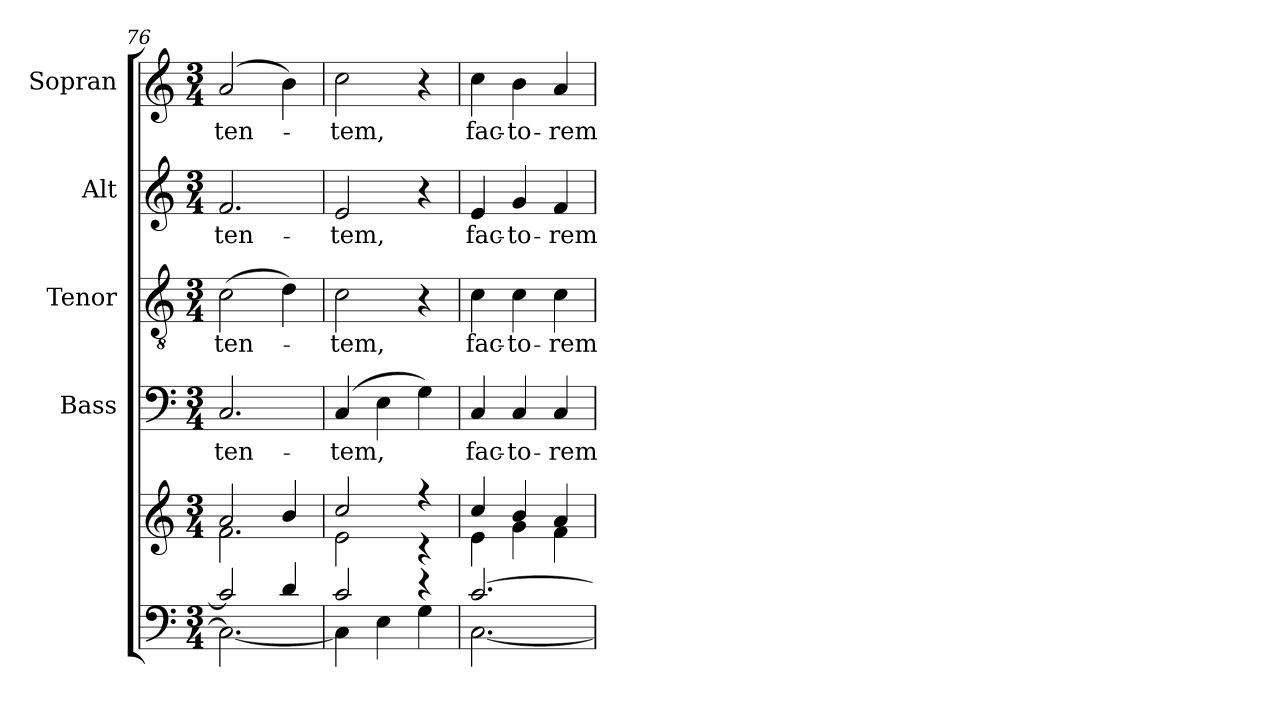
**kern	**kern	**kern	**text	**kern	**text	**kern	**text	**kern	**text
*part5	*part5	*part4	*part4	*part3	*part3	*part2	*part2	*part1	*part1
*staff6	*staff5	*staff4	*staff4	*staff3	*staff3	*staff2	*staff2	*staff1	*staff1
*	*	*I"Bass	*	*I"Tenor	*	*I"Alt	*	*I"Sopran	*
*	*	*I'B.	*	*I'T.	*	*I'A.	*	*I'S.	*
*clefF4	*clefG2	*clefF4	*	*clefGv2	*	*clefG2	*	*clefG2	*
*k[]	*k[]	*k[]	*	*k[]	*	*k[]	*	*k[]	*
*C:	*C:	*C:	*	*C:	*	*C:	*	*C:	*
*M3/4	*M3/4	*M3/4	*	*M3/4	*	*M3/4	*	*M3/4	*
=76	=76	=76	=76	=76	=76	=76	=76	=76	=76
*^	*^	*	*	*	*	*	*	*	*
!	!	!	!	!	!LO:LY:b	!	!LO:LY:b	!	!LO:LY:b	!	!LO:LY:b
2c/]	2.C\_	2a/	2.f\	2.C/	-ten-	(>2c\	-ten-	2.f/	-ten-	(2a/	-ten-
4d/	.	4b/	.	.	.	4d\)	.	.	.	4b\)	.
=77	=77	=77	=77	=77	=77	=77	=77	=77	=77	=77	=77
!	!	!	!	!	!LO:LY:b	!	!LO:LY:b	!	!LO:LY:b	!	!LO:LY:b
2c/	4C\]	2cc/	2e\	(4C/	-tem,	2c\	-tem,	2e/	-tem,	2cc\	-tem,
.	4E\	.	.	4E\	.	.	.	.	.	.	.
4re	4G\	4r	4r	4G\)	.	4r	.	4r	.	4r	.
=78	=78	=78	=78	=78	=78	=78	=78	=78	=78	=78	=78
!	!	!	!	!	!LO:LY:b	!	!LO:LY:b	!	!LO:LY:b	!	!LO:LY:b
[>2.c/	[<2.C\	4cc/	4e\	4C/	fac-	4c\	fac-	4e/	fac-	4cc\	fac-
!	!	!	!	!	!LO:LY:b	!	!LO:LY:b	!	!LO:LY:b	!	!LO:LY:b
.	.	4b/	4g\	4C/	-to-	4c\	-to-	4g/	-to-	4b\	-to-
!	!	!	!	!	!LO:LY:b	!	!LO:LY:b	!	!LO:LY:b	!	!LO:LY:b
.	.	4a/	4f\	4C/	-rem	4c\	-rem	4f/	-rem	4a/	-rem
*v	*v	*	*	*	*	*	*	*	*	*	*
*	*v	*v	*	*	*	*	*	*	*	*
=	=	=	=	=	=	=	=	=	=
*-	*-	*-	*-	*-	*-	*-	*-	*-	*-
